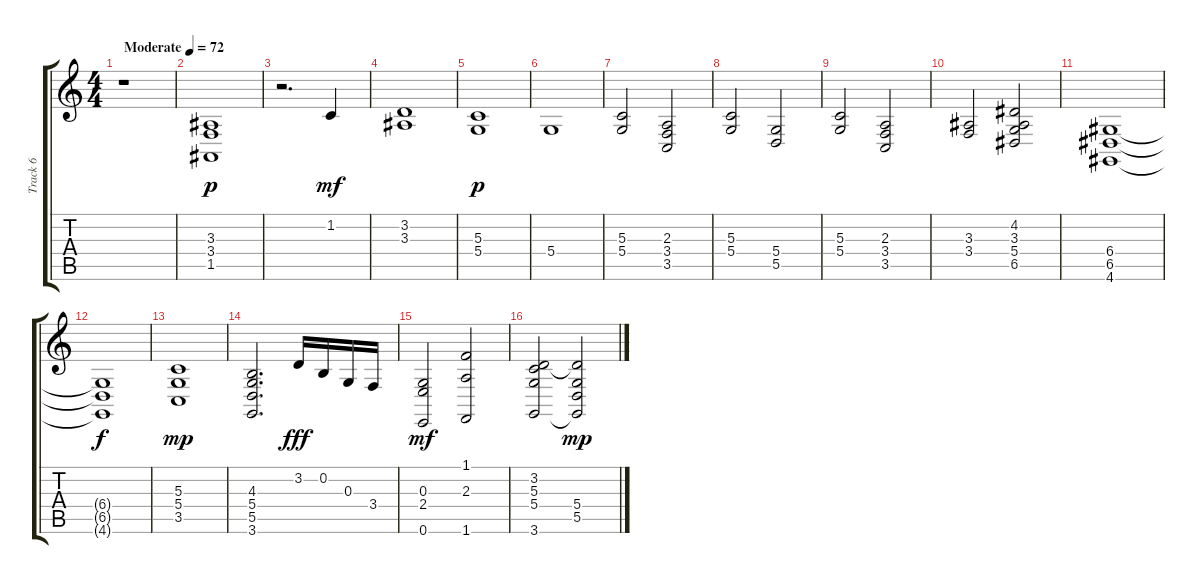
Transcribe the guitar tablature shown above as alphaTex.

\track ("Track 6" "Track 6") {instrument stringensemble1}
\staff {score tabs}
\tuning (E4 B3 G3 D3 A2 E2) {hide}
\ts (4 4)
\tempo (72 "Moderate")
\clef g2
\ks c
r.1{dy p instrument stringensemble1} |
(3.3 3.4 1.5).1{instrument synthstrings2} |
r.2{d instrument stringensemble1} 1.2.4{dy mf} |
(3.2 3.3).1 |
(5.3 5.4).1{dy p balance 1 instrument synthstrings1} |
5.4.1 |
(5.3 5.4).2 (2.3 3.4 3.5).2 |
(5.3 5.4).2 (5.4 5.5).2 |
(5.3 5.4).2 (2.3 3.4 3.5).2 |
(3.3 3.4).2 (4.2 3.3 5.4 6.5).2 |
(6.4 6.5 4.6).1 |
(6.4{t} 6.5{t} 4.6{t}).1{dy f} |
(5.3 5.4 3.5).1{dy mp} |
(4.3 5.4 5.5 3.6).2{d} 3.2.16{dy fff volume 10} 0.2.16 0.3.16 3.4.16 |
(0.3 2.4 0.6).2{dy mf volume 9} (1.1 2.3 1.6).2 |
(3.2 5.3 5.4 3.6).2 (3.2{t} 5.4 5.5 3.6{t}).2{dy mp}
